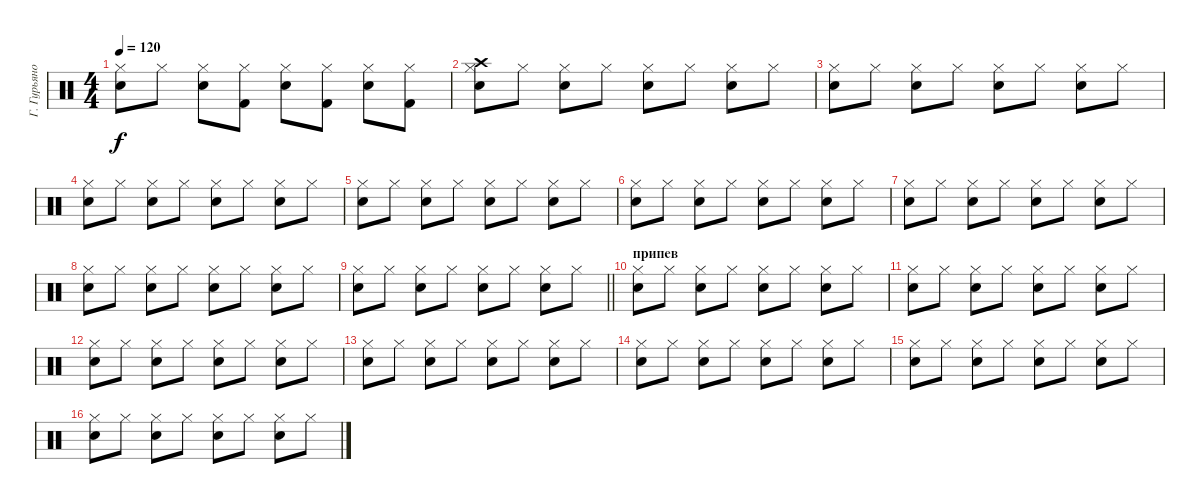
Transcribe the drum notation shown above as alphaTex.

\track ("Г. Гурьянов" "Г. Гурьяно") {instrument percussion}
\staff {score}
\articulation defaults
\ts (4 4)
\tempo 120
\clef neutral
\ks c
("Hi-Hat (closed)" "Snare (hit) 2").8{dy f} "Hi-Hat (closed)".8 ("Hi-Hat (closed)" "Snare (hit) 2").8 ("Hi-Hat (closed)" "Kick (hit) 2").8 ("Hi-Hat (closed)" "Snare (hit) 2").8 ("Hi-Hat (closed)" "Kick (hit) 2").8 ("Hi-Hat (closed)" "Snare (hit) 2").8 ("Hi-Hat (closed)" "Kick (hit) 2").8 |
("Hi-Hat (closed)" "Crash high (hit)" "Snare (hit) 2").8 "Hi-Hat (closed)".8 ("Hi-Hat (closed)" "Snare (hit) 2").8 "Hi-Hat (closed)".8 ("Hi-Hat (closed)" "Snare (hit) 2").8 "Hi-Hat (closed)".8 ("Hi-Hat (closed)" "Snare (hit) 2").8 "Hi-Hat (closed)".8 |
("Hi-Hat (closed)" "Snare (hit) 2").8 "Hi-Hat (closed)".8 ("Hi-Hat (closed)" "Snare (hit) 2").8 "Hi-Hat (closed)".8 ("Hi-Hat (closed)" "Snare (hit) 2").8 "Hi-Hat (closed)".8 ("Hi-Hat (closed)" "Snare (hit) 2").8 "Hi-Hat (closed)".8 |
("Hi-Hat (closed)" "Snare (hit) 2").8 "Hi-Hat (closed)".8 ("Hi-Hat (closed)" "Snare (hit) 2").8 "Hi-Hat (closed)".8 ("Hi-Hat (closed)" "Snare (hit) 2").8 "Hi-Hat (closed)".8 ("Hi-Hat (closed)" "Snare (hit) 2").8 "Hi-Hat (closed)".8 |
("Hi-Hat (closed)" "Snare (hit) 2").8 "Hi-Hat (closed)".8 ("Hi-Hat (closed)" "Snare (hit) 2").8 "Hi-Hat (closed)".8 ("Hi-Hat (closed)" "Snare (hit) 2").8 "Hi-Hat (closed)".8 ("Hi-Hat (closed)" "Snare (hit) 2").8 "Hi-Hat (closed)".8 |
("Hi-Hat (closed)" "Snare (hit) 2").8 "Hi-Hat (closed)".8 ("Hi-Hat (closed)" "Snare (hit) 2").8 "Hi-Hat (closed)".8 ("Hi-Hat (closed)" "Snare (hit) 2").8 "Hi-Hat (closed)".8 ("Hi-Hat (closed)" "Snare (hit) 2").8 "Hi-Hat (closed)".8 |
("Hi-Hat (closed)" "Snare (hit) 2").8 "Hi-Hat (closed)".8 ("Hi-Hat (closed)" "Snare (hit) 2").8 "Hi-Hat (closed)".8 ("Hi-Hat (closed)" "Snare (hit) 2").8 "Hi-Hat (closed)".8 ("Hi-Hat (closed)" "Snare (hit) 2").8 "Hi-Hat (closed)".8 |
("Hi-Hat (closed)" "Snare (hit) 2").8 "Hi-Hat (closed)".8 ("Hi-Hat (closed)" "Snare (hit) 2").8 "Hi-Hat (closed)".8 ("Hi-Hat (closed)" "Snare (hit) 2").8 "Hi-Hat (closed)".8 ("Hi-Hat (closed)" "Snare (hit) 2").8 "Hi-Hat (closed)".8 |
\barLineRight lightlight
("Hi-Hat (closed)" "Snare (hit) 2").8 "Hi-Hat (closed)".8 ("Hi-Hat (closed)" "Snare (hit) 2").8 "Hi-Hat (closed)".8 ("Hi-Hat (closed)" "Snare (hit) 2").8 "Hi-Hat (closed)".8 ("Hi-Hat (closed)" "Snare (hit) 2").8 "Hi-Hat (closed)".8 |
\section ("" "припев")
("Hi-Hat (closed)" "Snare (hit) 2").8 "Hi-Hat (closed)".8 ("Hi-Hat (closed)" "Snare (hit) 2").8 "Hi-Hat (closed)".8 ("Hi-Hat (closed)" "Snare (hit) 2").8 "Hi-Hat (closed)".8 ("Hi-Hat (closed)" "Snare (hit) 2").8 "Hi-Hat (closed)".8 |
("Hi-Hat (closed)" "Snare (hit) 2").8 "Hi-Hat (closed)".8 ("Hi-Hat (closed)" "Snare (hit) 2").8 "Hi-Hat (closed)".8 ("Hi-Hat (closed)" "Snare (hit) 2").8 "Hi-Hat (closed)".8 ("Hi-Hat (closed)" "Snare (hit) 2").8 "Hi-Hat (closed)".8 |
("Hi-Hat (closed)" "Snare (hit) 2").8 "Hi-Hat (closed)".8 ("Hi-Hat (closed)" "Snare (hit) 2").8 "Hi-Hat (closed)".8 ("Hi-Hat (closed)" "Snare (hit) 2").8 "Hi-Hat (closed)".8 ("Hi-Hat (closed)" "Snare (hit) 2").8 "Hi-Hat (closed)".8 |
("Hi-Hat (closed)" "Snare (hit) 2").8 "Hi-Hat (closed)".8 ("Hi-Hat (closed)" "Snare (hit) 2").8 "Hi-Hat (closed)".8 ("Hi-Hat (closed)" "Snare (hit) 2").8 "Hi-Hat (closed)".8 ("Hi-Hat (closed)" "Snare (hit) 2").8 "Hi-Hat (closed)".8 |
("Hi-Hat (closed)" "Snare (hit) 2").8 "Hi-Hat (closed)".8 ("Hi-Hat (closed)" "Snare (hit) 2").8 "Hi-Hat (closed)".8 ("Hi-Hat (closed)" "Snare (hit) 2").8 "Hi-Hat (closed)".8 ("Hi-Hat (closed)" "Snare (hit) 2").8 "Hi-Hat (closed)".8 |
("Hi-Hat (closed)" "Snare (hit) 2").8 "Hi-Hat (closed)".8 ("Hi-Hat (closed)" "Snare (hit) 2").8 "Hi-Hat (closed)".8 ("Hi-Hat (closed)" "Snare (hit) 2").8 "Hi-Hat (closed)".8 ("Hi-Hat (closed)" "Snare (hit) 2").8 "Hi-Hat (closed)".8 |
("Hi-Hat (closed)" "Snare (hit) 2").8 "Hi-Hat (closed)".8 ("Hi-Hat (closed)" "Snare (hit) 2").8 "Hi-Hat (closed)".8 ("Hi-Hat (closed)" "Snare (hit) 2").8 "Hi-Hat (closed)".8 ("Hi-Hat (closed)" "Snare (hit) 2").8 "Hi-Hat (closed)".8
